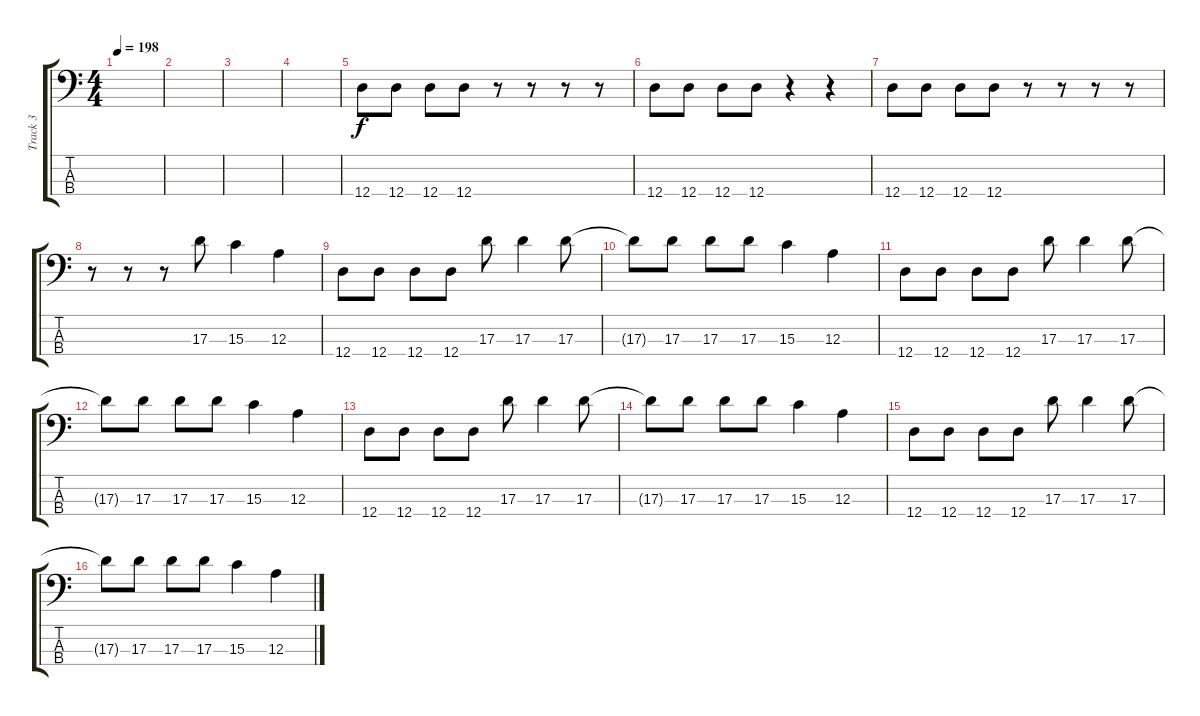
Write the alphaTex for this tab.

\track ("Track 3" "Track 3") {instrument electricbasspick}
\staff {score tabs}
\tuning (G2 D2 A1 D1) {hide}
\ts (4 4)
\tempo 198
\clef f4
\ks c
|
|
|
|
12.4.8 12.4.8 12.4.8 12.4.8 r.8 r.8 r.8 r.8 |
12.4.8 12.4.8 12.4.8 12.4.8 r.4 r.4 |
12.4.8 12.4.8 12.4.8 12.4.8 r.8 r.8 r.8 r.8 |
r.8 r.8 r.8 17.3.8 15.3.4 12.3.4 |
12.4.8 12.4.8 12.4.8 12.4.8 17.3.8 17.3.4 17.3.8 |
17.3{t}.8 17.3.8 17.3.8 17.3.8 15.3.4 12.3.4 |
12.4.8 12.4.8 12.4.8 12.4.8 17.3.8 17.3.4 17.3.8 |
17.3{t}.8 17.3.8 17.3.8 17.3.8 15.3.4 12.3.4 |
12.4.8 12.4.8 12.4.8 12.4.8 17.3.8 17.3.4 17.3.8 |
17.3{t}.8 17.3.8 17.3.8 17.3.8 15.3.4 12.3.4 |
12.4.8 12.4.8 12.4.8 12.4.8 17.3.8 17.3.4 17.3.8 |
17.3{t}.8 17.3.8 17.3.8 17.3.8 15.3.4 12.3.4
